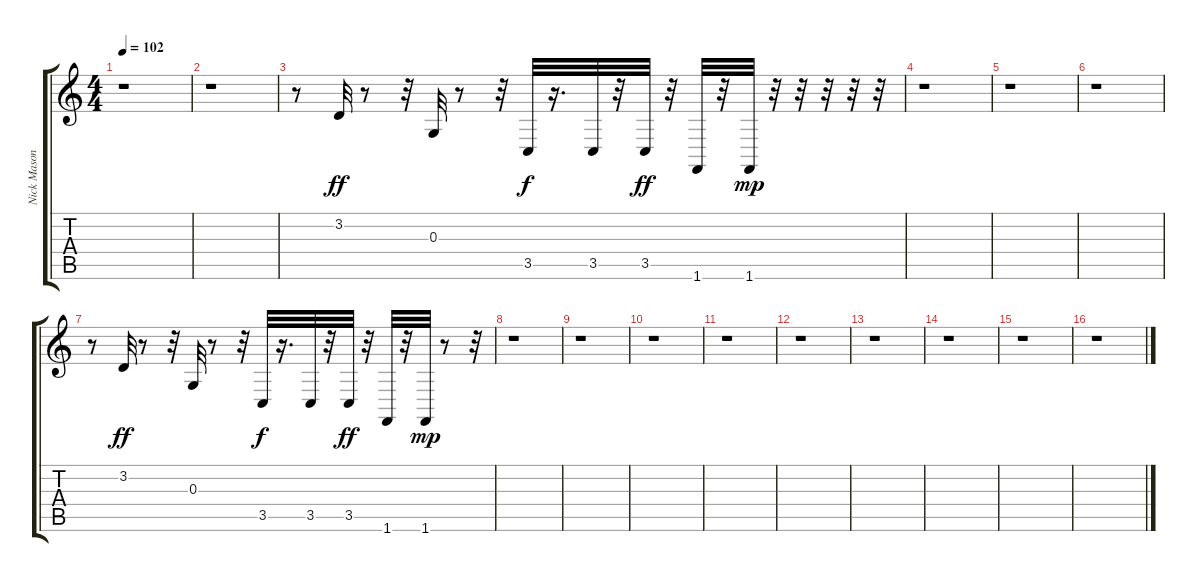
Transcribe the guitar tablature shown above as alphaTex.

\track ("Nick Mason / Gary Wallis" "Nick Mason") {instrument melodictom}
\staff {score tabs}
\tuning (E4 B3 G3 D3 A2 E2) {hide}
\ts (4 4)
\tempo 102
\clef g2
\ks c
r.1{dy f} |
r.1 |
r.8 3.2.32{dy ff} r.8 r.32 0.3.32 r.8 r.32 3.5.32{dy f} r.16{d} 3.5.32 r.32 3.5.32{dy ff} r.32 1.6.32 r.32 1.6.32{dy mp} r.32 r.32 r.32 r.32 r.32 |
r.1 |
r.1 |
r.1 |
r.8 3.2.32{dy ff} r.8 r.32 0.3.32 r.8 r.32 3.5.32{dy f} r.16{d} 3.5.32 r.32 3.5.32{dy ff} r.32 1.6.32 r.32 1.6.32{dy mp} r.8 r.32 |
r.1 |
r.1 |
r.1 |
r.1 |
r.1 |
r.1 |
r.1 |
r.1 |
r.1
